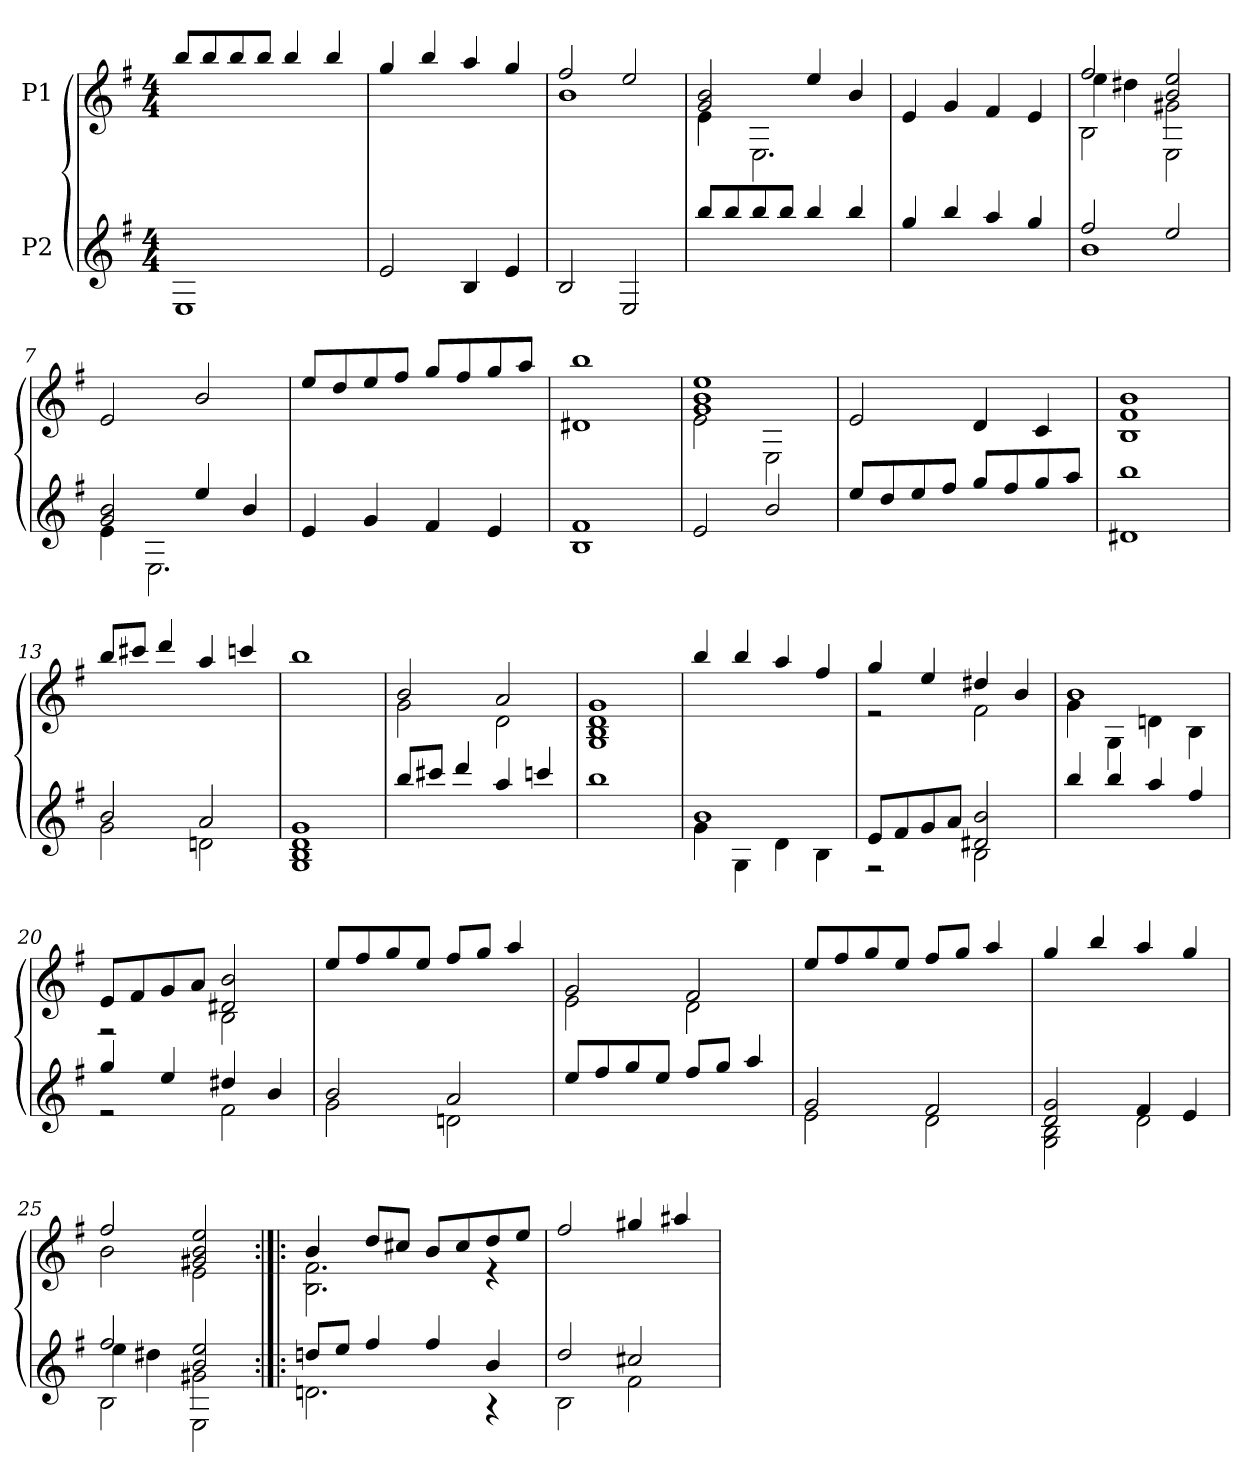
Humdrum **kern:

**kern	**kern
*part2	*part1
*staff2	*staff1
*I"P2	*I"P1
!!LO:PB:g=z
*clefG2	*clefG2
*ITrd7c12	*ITrd7c12
*k[f#]	*k[f#]
*e:	*e:
*M4/4	*M4/4
*MM108	*MM108
=1	=1
1EEi	8bi/L
.	8bi/
.	8bi/
.	8bi/J
.	4bi/
.	4bi/
=2	=2
2Ei/	4gi/
.	4bi/
4BBi/	4ai/
4Ei/	4gi/
=3	=3
*	*^
2BBi/	2f#i/	1Bi
2EEi/	2ei/	.
=4	=4	=4
8bi/L	2Gi/ 2Bi	4Ei\
8bi/	.	.
8bi/	.	2.EEi\
8bi/J	.	.
4bi/	4ei/	.
4bi/	4Bi/	.
*	*v	*v
=5	=5
4gi/	4Ei/
4bi/	4Gi/
4ai/	4F#i/
4gi/	4Ei/
=6	=6
*^	*^
*	*	*	*^
2f#i/	1Bi	2f#i/	4ei\	2BBi\
.	.	.	4d#Xi\	.
2ei/	.	2Bi/ 2ei	2G#Xi\	2EEi\
*	*	*v	*v	*v
!!LO:LB:g=z
=7	=7	=7
2Gi/ 2Bi	4Ei\	2Ei/
.	2.EEi\	.
4ei/	.	2Bi/
4Bi/	.	.
*v	*v	*
=8	=8
4Ei/	8ei/L
.	8di/
4Gi/	8ei/
.	8f#i/J
4F#i/	8gi/L
.	8f#i/
4Ei/	8gi/
.	8ai/J
=9	=9
*^	*
1F#i	1BBi	1D#Xi 1bi
*v	*v	*
=10	=10
*	*^
2Ei/	1Gi 1Bi 1ei	2Ei\
2Bi/	.	2EEi\
*	*v	*v
=11	=11
8ei/L	2Ei/
8di/	.
8ei/	.
8f#i/J	.
8gi/L	4Di/
8f#i/	.
8gi/	4Ci/
8ai/J	.
=12	=12
*^	*^
1bi	1D#Xi	1F#i 1Bi	1BBi
*	*	*v	*v
!!LO:LB:g=z
=13	=13	=13
2Bi/	2Gi\	8bi/L
.	.	8cc#Xi/J
.	.	4ddi/
2Ai/	2Dni\	4ai/
.	.	4ccni/
=14	=14	=14
1Di 1Gi	1GGi 1BBi	1bi
*v	*v	*
=15	=15
*	*^
8bi/L	2Bi/	2Gi\
8cc#Xi/J	.	.
4ddi/	.	.
4ai/	2Ai/	2Di\
4ccni/	.	.
=16	=16	=16
1bi	1Di 1Gi	1GGi 1BBi
*	*v	*v
=17	=17
*^	*
1Bi	4Gi\	4bi/
.	4GGi\	4bi/
.	4Di\	4ai/
.	4BBi\	4f#i/
=18	=18	=18
*	*	*^
8Ei/L	2r	4gi/	2r
8F#i/	.	.	.
8Gi/	.	4ei/	.
8Ai/J	.	.	.
2D#Xi/ 2Bi	2BBi\	4d#Xi/	2F#i\
.	.	4Bi/	.
*v	*v	*	*
=19	=19	=19
4bi/	1Bi	4Gi\
4bi/	.	4GGi\
4ai/	.	4Dni\
4f#i/	.	4BBi\
!!LO:LB:g=z	!!
=20	=20	=20
*^	*	*
4gi/	2r	8Ei/L	2r
.	.	8F#i/	.
4ei/	.	8Gi/	.
.	.	8Ai/J	.
4d#Xi/	2F#i\	2D#Xi/ 2Bi	2BBi\
4Bi/	.	.	.
*	*	*v	*v
=21	=21	=21
2Bi/	2Gi\	8ei/L
.	.	8f#i/
.	.	8gi/
.	.	8ei/J
2Ai/	2Dni\	8f#i/L
.	.	8gi/J
.	.	4ai/
*v	*v	*
=22	=22
*	*^
8ei/L	2Gi/	2Ei\
8f#i/	.	.
8gi/	.	.
8ei/J	.	.
8f#i/L	2F#i/	2Di\
8gi/J	.	.
4ai/	.	.
*	*v	*v
!!LO:LB:g=z
=23	=23
*^	*
2Gi/	2Ei\	8ei/L
.	.	8f#i/
.	.	8gi/
.	.	8ei/J
2F#i/	2Di\	8f#i/L
.	.	8gi/J
.	.	4ai/
=24	=24	=24
2Di/ 2Gi	2GGi\ 2BBi	4gi/
.	.	4bi/
4F#i/	2Di\	4ai/
4Ei/	.	4gi/
=25	=25	=25
*	*^	*^
2f#i/	4ei\	2BBi\	2f#i/	2Bi\
.	4d#Xi\	.	.	.
2Bi/ 2ei	2G#Xi\	2EEi\	2G#Xi/ 2Bi 2ei	2Ei\
*	*v	*v	*	*
!!LO:PB:g=z	!!
=26:|!|:	=26:|!|:	=26:|!|:	=26:|!|:
8dni/L	2.Dni\	4Bi/	2.BBi\ 2.F#i
8ei/J	.	.	.
4f#i/	.	8di/L	.
.	.	8c#Xi/J	.
4f#i/	.	8Bi/L	.
.	.	8c#i/	.
4Bi/	4r	8di/	4r
.	.	8ei/J	.
*	*	*v	*v
=27	=27	=27
2di/	2BBi\	2f#i/
2c#Xi/	2F#i\	4g#Xi/
.	.	4a#Xi/
*v	*v	*
=	=
*-	*-
